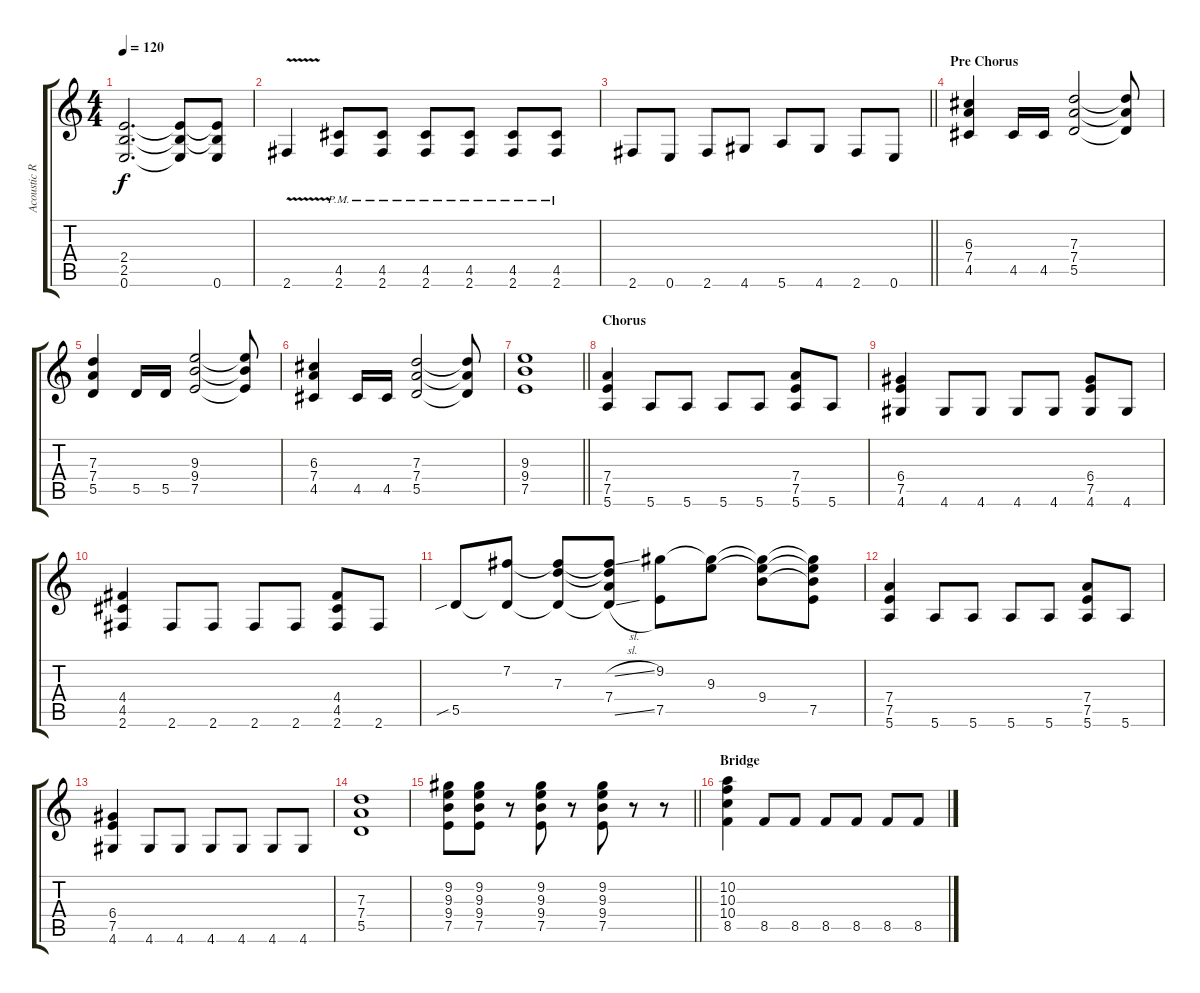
\track ("Acoustic Rythym 2" "Acoustic R") {instrument acousticguitarsteel}
\staff {score tabs}
\tuning (E4 B3 G3 D3 A2 E2) {hide}
\ts (4 4)
\tempo 120
\clef g2
\ks c
(2.4 2.5 0.6).2{d dy f} (2.4{t} 2.5{t} 0.6{t}).8 (2.4{t} 2.5{t} 0.6).8 |
2.6{v}.4 (4.5{pm} 2.6{pm}).8 (4.5{pm} 2.6{pm}).8 (4.5{pm} 2.6{pm}).8 (4.5{pm} 2.6{pm}).8 (4.5{pm} 2.6{pm}).8 (4.5{pm} 2.6{pm}).8 |
\barLineRight lightlight
2.6.8 0.6.8 2.6.8 4.6.8 5.6.8 4.6.8 2.6.8 0.6.8 |
\section ("" "Pre Chorus")
(6.3 7.4 4.5).4 4.5.16 4.5.16 (7.3 7.4 5.5).2 (7.3{t} 7.4{t} 5.5{t}).8 |
(7.3 7.4 5.5).4 5.5.16 5.5.16 (9.3 9.4 7.5).2 (9.3{t} 9.4{t} 7.5{t}).8 |
(6.3 7.4 4.5).4 4.5.16 4.5.16 (7.3 7.4 5.5).2 (7.3{t} 7.4{t} 5.5{t}).8 |
\barLineRight lightlight
(9.3 9.4 7.5).1 |
\section ("" "Chorus")
(7.4 7.5 5.6).4 5.6.8 5.6.8 5.6.8 5.6.8 (7.4 7.5 5.6).8 5.6.8 |
(6.4 7.5 4.6).4 4.6.8 4.6.8 4.6.8 4.6.8 (6.4 7.5 4.6).8 4.6.8 |
(4.4 4.5 2.6).4 2.6.8 2.6.8 2.6.8 2.6.8 (4.4 4.5 2.6).8 2.6.8 |
5.5{sib}.8 (7.2 5.5{t}).8 (7.2{t} 7.3 5.5{t}).8 (7.2{sl t} 7.3{t} 7.4 5.5{sl t}).8 (9.2 7.5).8 (9.2{t} 9.3).8 (9.2{t} 9.3{t} 9.4).8 (9.2{t} 9.3{t} 9.4{t} 7.5).8 |
(7.4 7.5 5.6).4 5.6.8 5.6.8 5.6.8 5.6.8 (7.4 7.5 5.6).8 5.6.8 |
(6.4 7.5 4.6).4 4.6.8 4.6.8 4.6.8 4.6.8 4.6.8 4.6.8 |
(7.3 7.4 5.5).1 |
\barLineRight lightlight
(9.2 9.3 9.4 7.5).8 (9.2 9.3 9.4 7.5).8 r.8 (9.2 9.3 9.4 7.5).8 r.8 (9.2 9.3 9.4 7.5).8 r.8 r.8 |
\section ("" "Bridge")
(10.2 10.3 10.4 8.5).4 8.5.8 8.5.8 8.5.8 8.5.8 8.5.8 8.5.8
